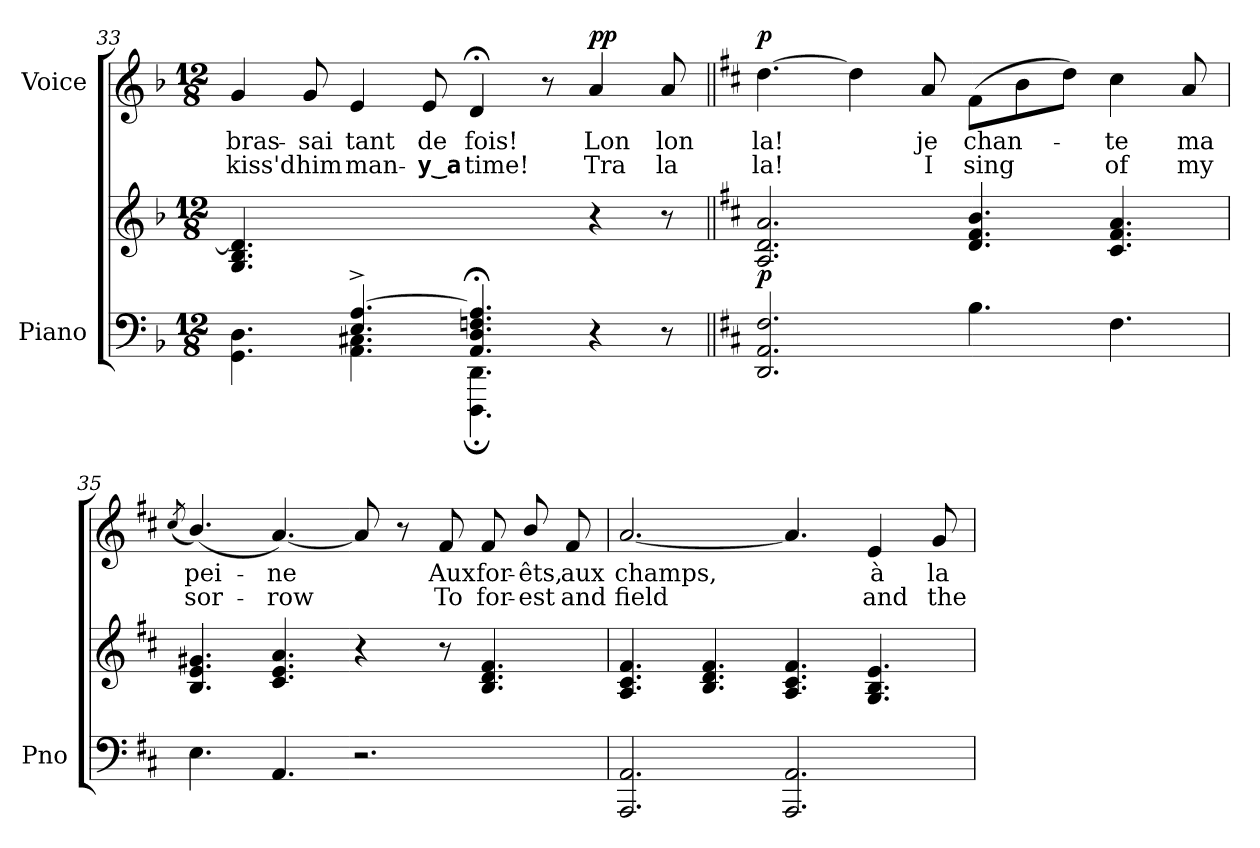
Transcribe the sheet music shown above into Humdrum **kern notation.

**kern	**kern	**dynam	**kern	**text	**text	**dynam
*part2	*part2	*part2	*part1	*part1	*part1	*part1
*staff3	*staff2	*staff2/3	*staff1	*staff1	*staff1	*staff1
*I"Piano	*	*	*I"Voice	*	*	*
*I'Pno	*	*	*	*	*	*
*clefF4	*clefG2	*	*clefG2	*	*	*
*k[b-]	*k[b-]	*	*k[b-]	*	*	*
*M12/8	*M12/8	*	*M12/8	*	*	*
=33	=33	=33	=33	=33	=33	=33
*^	*	*	*	*	*	*
4.ryy	4.GG\ 4.D\	4.G/ 4.B-/ 4.d/]	.	4g/	-bras-	kiss'd	.
.	.	.	.	8g/	-sai	him	.
4.E/^> [4.A/^>	4.AA\ 4.C#X\	2.ryy	.	4e/	tant	man-	.
.	.	.	.	8e/	de	-y‿a	.
4.AA/;< 4.D/;< 4.Fn/;< 4.A/];<	4.DDD\; 4.DD\;	.	.	4d;</	fois!	time!	.
.	.	.	.	8r	.	.	.
!	!	!	!	!	!	!	!LO:DY:b
4.ryy	4r	4r	.	4a/	Lon	Tra	pp
.	8r	8r	.	8a/	lon	la	.
*v	*v	*	*	*	*	*	*
=34||	=34||	=34||	=34||	=34||	=34||	=34||
*k[f#c#]	*k[f#c#]	*	*k[f#c#]	*	*	*
*^	*	*	*	*	*	*
!	!	!	!LO:DY:b	!	!	!	!LO:DY:b
*v	*v	*	*	*	*	*	*
2.DD/ 2.AA/ 2.F#/	2.A/ 2.d/ 2.a/	p	[4.dd\	la!	la!	p
.	.	.	4dd\]	.	.	.
.	.	.	8a/	je	I	.
4.B\	4.d/ 4.f#/ 4.b/	.	(8f#\L	chan-	sing	.
.	.	.	8b\	.	.	.
.	.	.	8dd\J)	.	.	.
4.F#\	4.c#/ 4.f#/ 4.a/	.	4cc#\	-te	of	.
.	.	.	8a/	ma	my	.
=35	=35	=35	=35	=35	=35	=35
.	.	.	(8qcc#/	.	.	.
4.E\	4.B/ 4.e/ 4.g#X/	.	(4.b/)	pei-	sor-	.
4.AA/	4.c#/ 4.e/ 4.a/	.	[4.a/)	-ne	-row	.
2.r	4r	.	8a/]	.	.	.
.	.	.	8r	.	.	.
.	8r	.	8f#/	Aux	To	.
.	4.B/ 4.d/ 4.f#/	.	8f#/	for-	for-	.
.	.	.	8b/	-êts,	-est	.
.	.	.	8f#/	aux	and	.
=36	=36	=36	=36	=36	=36	=36
2.AAA/ 2.AA/	4.A/ 4.c#/ 4.f#/	.	[2.a/	champs,	field	.
.	4.B/ 4.d/ 4.f#/	.	.	.	.	.
2.AAA/ 2.AA/	4.A/ 4.c#/ 4.f#/	.	4.a/]	.	.	.
.	4.G/ 4.B/ 4.e/	.	4e/	à	and	.
.	.	.	8g/	la	the	.
=	=	=	=	=	=	=
*-	*-	*-	*-	*-	*-	*-
